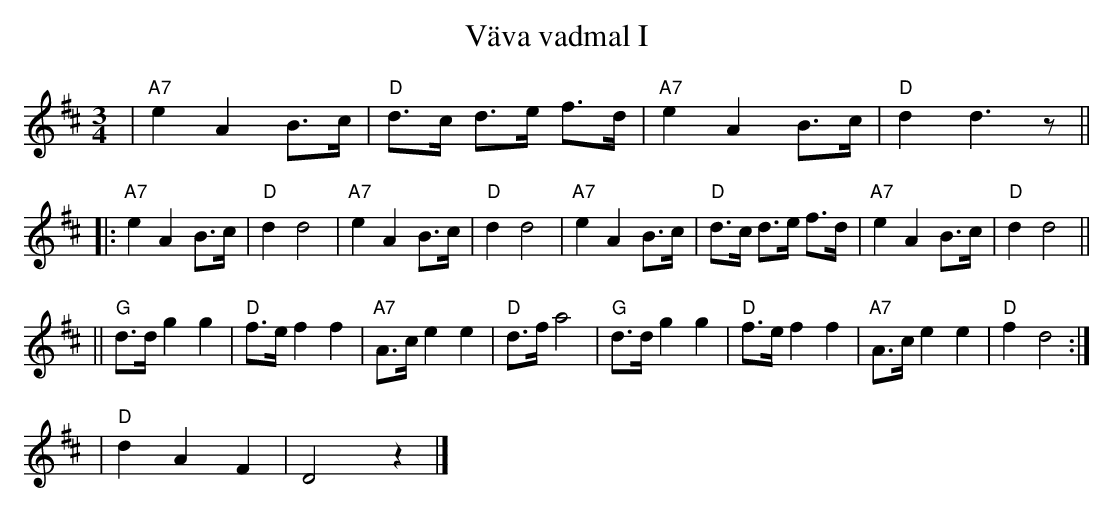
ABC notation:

X:1
T: V\"ava vadmal I
M: 3/4
L: 1/8
K: D
!Intro!\
|  "A7"e2 A2 B>c | "D"d>c d>e f>d | "A7"e2 A2 B>c | "D"d2 d3z ||
|: "A7"e2 A2 B>c | "D"d2 d4 | "A7"e2 A2 B>c | "D"d2 d4 \
|  "A7"e2 A2 B>c | "D"d>c d>e f>d | "A7"e2 A2 B>c | "D"d2 d4 ||
|| "G"d>d g2 g2 | "D"f>e f2 f2 | "A7"A>c e2 e2 | "D"d>f a4 \
|  "G"d>d g2 g2 | "D"f>e f2 f2 | "A7"A>c e2 e2 | "D"f2  d4 :|
|  "D"d2  A2 F2 | D4 z2 |]
